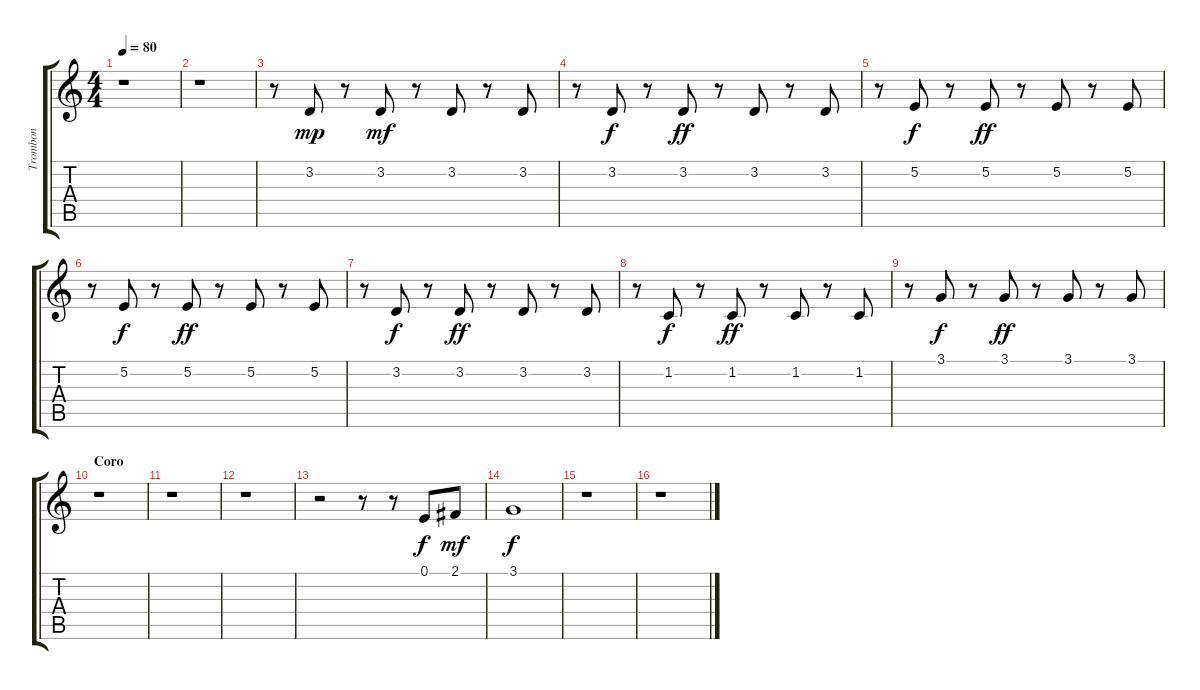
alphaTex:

\track ("Trombon" "Trombon") {instrument brasssection}
\staff {score tabs}
\tuning (E4 B3 G3 D3 A2 E2) {hide}
\ts (4 4)
\tempo 80
\clef g2
\ks c
r.1{dy f} |
r.1 |
r.8 3.2.8{dy mp} r.8 3.2.8{dy mf} r.8 3.2.8 r.8 3.2.8 |
r.8 3.2.8{dy f} r.8 3.2.8{dy ff} r.8 3.2.8 r.8 3.2.8 |
r.8 5.2.8{dy f} r.8 5.2.8{dy ff} r.8 5.2.8 r.8 5.2.8 |
r.8 5.2.8{dy f} r.8 5.2.8{dy ff} r.8 5.2.8 r.8 5.2.8 |
r.8 3.2.8{dy f} r.8 3.2.8{dy ff} r.8 3.2.8 r.8 3.2.8 |
r.8 1.2.8{dy f} r.8 1.2.8{dy ff} r.8 1.2.8 r.8 1.2.8 |
r.8 3.1.8{dy f} r.8 3.1.8{dy ff} r.8 3.1.8 r.8 3.1.8 |
\section ("" "Coro")
r.1 |
r.1 |
r.1 |
r.2 r.8 r.8 0.1.8{dy f} 2.1.8{dy mf} |
3.1.1{dy f} |
r.1 |
r.1
